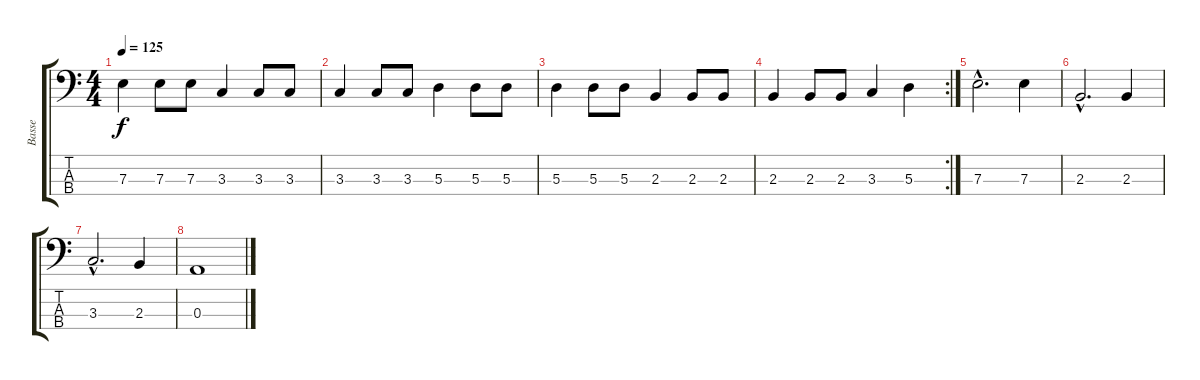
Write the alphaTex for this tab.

\track ("Basse" "Basse") {instrument acousticbass}
\staff {score tabs}
\tuning (G2 D2 A1 E1) {hide}
\ts (4 4)
\tempo 125
\clef f4
\ks c
7.3.4{dy f} 7.3.8 7.3.8 3.3.4 3.3.8 3.3.8 |
3.3.4 3.3.8 3.3.8 5.3.4 5.3.8 5.3.8 |
5.3.4 5.3.8 5.3.8 2.3.4 2.3.8 2.3.8 |
\rc 2
2.3.4 2.3.8 2.3.8 3.3.4 5.3.4 |
7.3{hac}.2{d} 7.3.4 |
2.3{hac}.2{d} 2.3.4 |
3.3{hac}.2{d} 2.3.4 |
0.3.1
